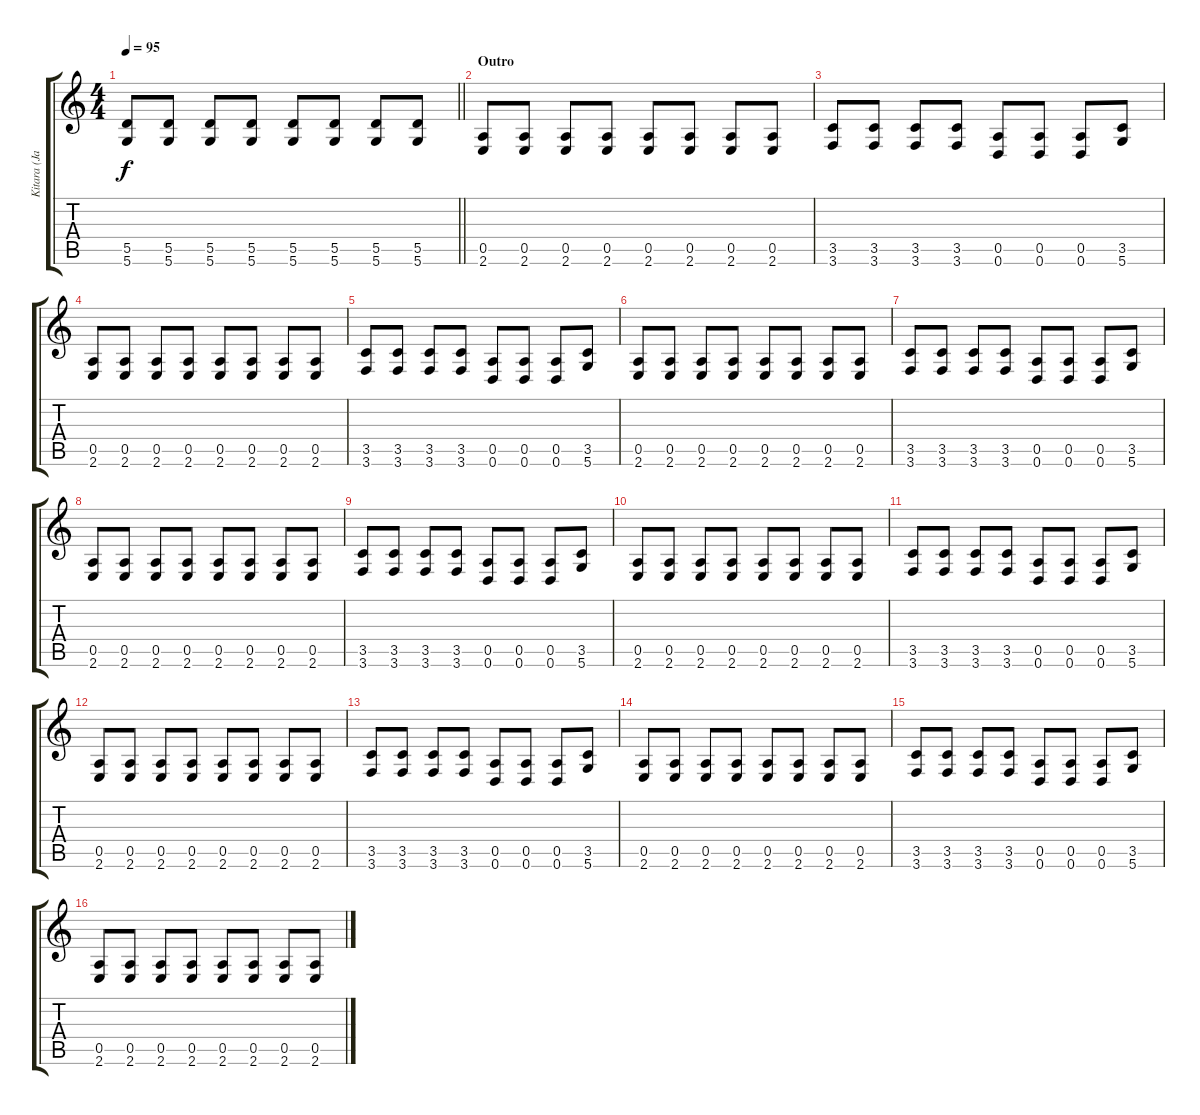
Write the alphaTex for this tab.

\track ("Kitara (Jarkko Petosalmi)" "Kitara (Ja") {instrument distortionguitar}
\staff {score tabs}
\tuning (E4 B3 G3 D3 A2 D2) {hide}
\ts (4 4)
\tempo 95
\clef g2
\barLineRight lightlight
\ks c
(5.5 5.6).8{dy f} (5.5 5.6).8 (5.5 5.6).8 (5.5 5.6).8 (5.5 5.6).8 (5.5 5.6).8 (5.5 5.6).8 (5.5 5.6).8 |
\section ("" "Outro")
(0.5 2.6).8 (0.5 2.6).8 (0.5 2.6).8 (0.5 2.6).8 (0.5 2.6).8 (0.5 2.6).8 (0.5 2.6).8 (0.5 2.6).8 |
(3.5 3.6).8 (3.5 3.6).8 (3.5 3.6).8 (3.5 3.6).8 (0.5 0.6).8 (0.5 0.6).8 (0.5 0.6).8 (3.5 5.6).8 |
(0.5 2.6).8 (0.5 2.6).8 (0.5 2.6).8 (0.5 2.6).8 (0.5 2.6).8 (0.5 2.6).8 (0.5 2.6).8 (0.5 2.6).8 |
(3.5 3.6).8 (3.5 3.6).8 (3.5 3.6).8 (3.5 3.6).8 (0.5 0.6).8 (0.5 0.6).8 (0.5 0.6).8 (3.5 5.6).8 |
(0.5 2.6).8 (0.5 2.6).8 (0.5 2.6).8 (0.5 2.6).8 (0.5 2.6).8 (0.5 2.6).8 (0.5 2.6).8 (0.5 2.6).8 |
(3.5 3.6).8 (3.5 3.6).8 (3.5 3.6).8 (3.5 3.6).8 (0.5 0.6).8 (0.5 0.6).8 (0.5 0.6).8 (3.5 5.6).8 |
(0.5 2.6).8 (0.5 2.6).8 (0.5 2.6).8 (0.5 2.6).8 (0.5 2.6).8 (0.5 2.6).8 (0.5 2.6).8 (0.5 2.6).8 |
(3.5 3.6).8 (3.5 3.6).8 (3.5 3.6).8 (3.5 3.6).8 (0.5 0.6).8 (0.5 0.6).8 (0.5 0.6).8 (3.5 5.6).8 |
(0.5 2.6).8 (0.5 2.6).8 (0.5 2.6).8 (0.5 2.6).8 (0.5 2.6).8 (0.5 2.6).8 (0.5 2.6).8 (0.5 2.6).8 |
(3.5 3.6).8 (3.5 3.6).8 (3.5 3.6).8 (3.5 3.6).8 (0.5 0.6).8 (0.5 0.6).8 (0.5 0.6).8 (3.5 5.6).8 |
(0.5 2.6).8 (0.5 2.6).8 (0.5 2.6).8 (0.5 2.6).8 (0.5 2.6).8 (0.5 2.6).8 (0.5 2.6).8 (0.5 2.6).8 |
(3.5 3.6).8 (3.5 3.6).8 (3.5 3.6).8 (3.5 3.6).8 (0.5 0.6).8 (0.5 0.6).8 (0.5 0.6).8 (3.5 5.6).8 |
(0.5 2.6).8 (0.5 2.6).8 (0.5 2.6).8 (0.5 2.6).8 (0.5 2.6).8 (0.5 2.6).8 (0.5 2.6).8 (0.5 2.6).8 |
(3.5 3.6).8 (3.5 3.6).8 (3.5 3.6).8 (3.5 3.6).8 (0.5 0.6).8 (0.5 0.6).8 (0.5 0.6).8 (3.5 5.6).8 |
(0.5 2.6).8 (0.5 2.6).8 (0.5 2.6).8 (0.5 2.6).8 (0.5 2.6).8 (0.5 2.6).8 (0.5 2.6).8 (0.5 2.6).8
